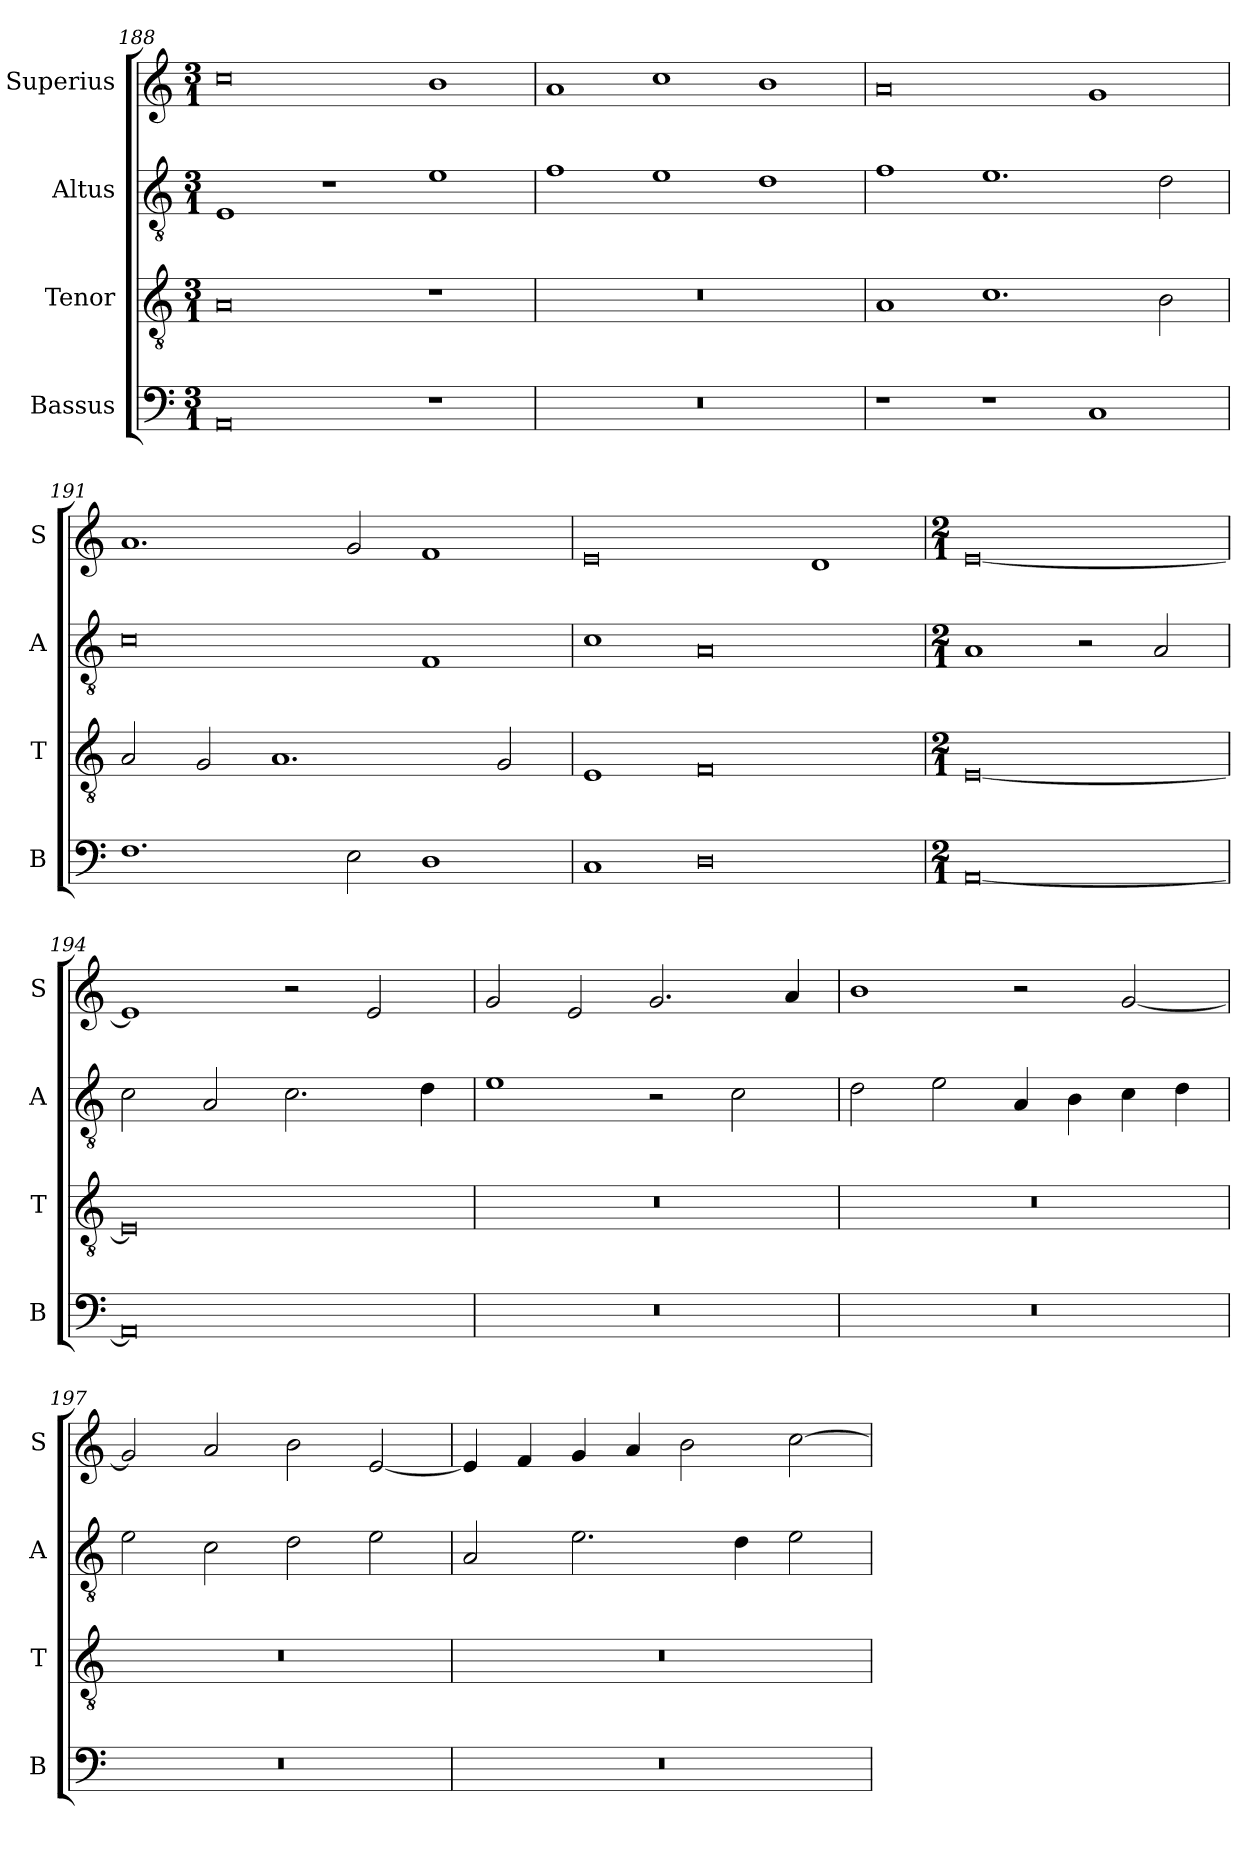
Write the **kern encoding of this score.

**kern	**kern	**kern	**kern
*part4	*part3	*part2	*part1
*staff4	*staff3	*staff2	*staff1
*I"Bassus	*I"Tenor	*I"Altus	*I"Superius
*I'B	*I'T	*I'A	*I'S
*clefF4	*clefGv2	*clefGv2	*clefG2
*k[]	*k[]	*k[]	*k[]
*C:	*C:	*C:	*C:
*M3/1	*M3/1	*M3/1	*M3/1
=188	=188	=188	=188
0AA	0A	1E	0cc
.	.	1r	.
1r	1r	1e	1b
=189	=189	=189	=189
0.r	0.r	1f	1a
.	.	1e	1cc
.	.	1d	1b
=190	=190	=190	=190
1r	1A	1f	0a
1r	1.c	1.e	.
1C	.	.	1g
.	2B	2d	.
=191	=191	=191	=191
1.F	2A	0c	1.a
.	2G	.	.
.	1.A	.	.
2E	.	.	2g
1D	.	1F	1f
.	2G	.	.
=192	=192	=192	=192
1C	1E	1c	0e
0D	0F	0A	.
.	.	.	1d
=193	=193	=193	=193
*M2/1	*M2/1	*M2/1	*M2/1
[0AA	[0E	1A	[0e
.	.	2r	.
.	.	2A	.
=194	=194	=194	=194
0AA]	0E]	2c	1e]
.	.	2A	.
.	.	2.c	2r
.	.	.	2e
.	.	4d	.
=195	=195	=195	=195
0r	0r	1e	2g
.	.	.	2e
.	.	2r	2.g
.	.	2c	.
.	.	.	4a
=196	=196	=196	=196
0r	0r	2d	1b
.	.	2e	.
.	.	4A	2r
.	.	4B	.
.	.	4c	[2g
.	.	4d	.
=197	=197	=197	=197
0r	0r	2e	2g]
.	.	2c	2a
.	.	2d	2b
.	.	2e	[2e
=198	=198	=198	=198
0r	0r	2A	4e]
.	.	.	4f
.	.	2.e	4g
.	.	.	4a
.	.	.	2b
.	.	4d	.
.	.	2e	[2cc
=	=	=	=
*-	*-	*-	*-
